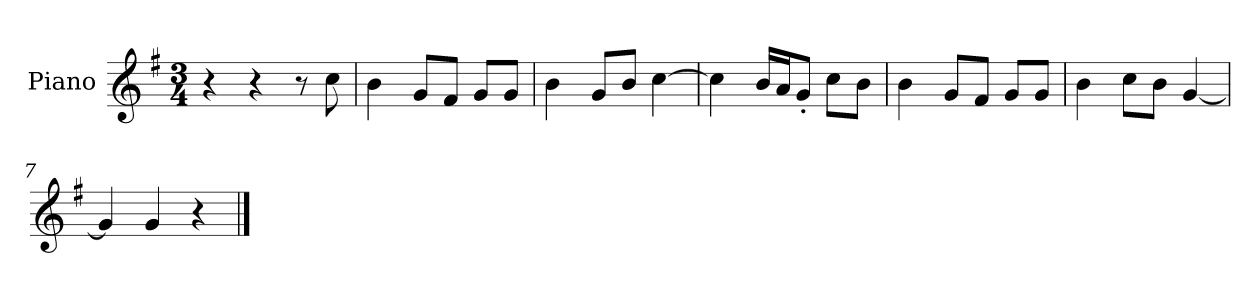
**kern
*part1
*staff1
*I"Piano
*I'P-no
*clefG2
*k[f#]
*M3/4
*MM176
=1
4r
4r
8r
8cc\
=2
4b\
8g/L
8f#/J
8g/L
8g/J
=3
4b\
8g/L
8b/J
[4cc\
=4
4cc\]
16b/LL
16a/J
8g'/J
8cc\L
8b\J
=5
4b\
8g/L
8f#/J
8g/L
8g/J
=6
4b\
8cc\L
8b\J
[4g/
=7
4g/]
4g/
4r
==
*-
